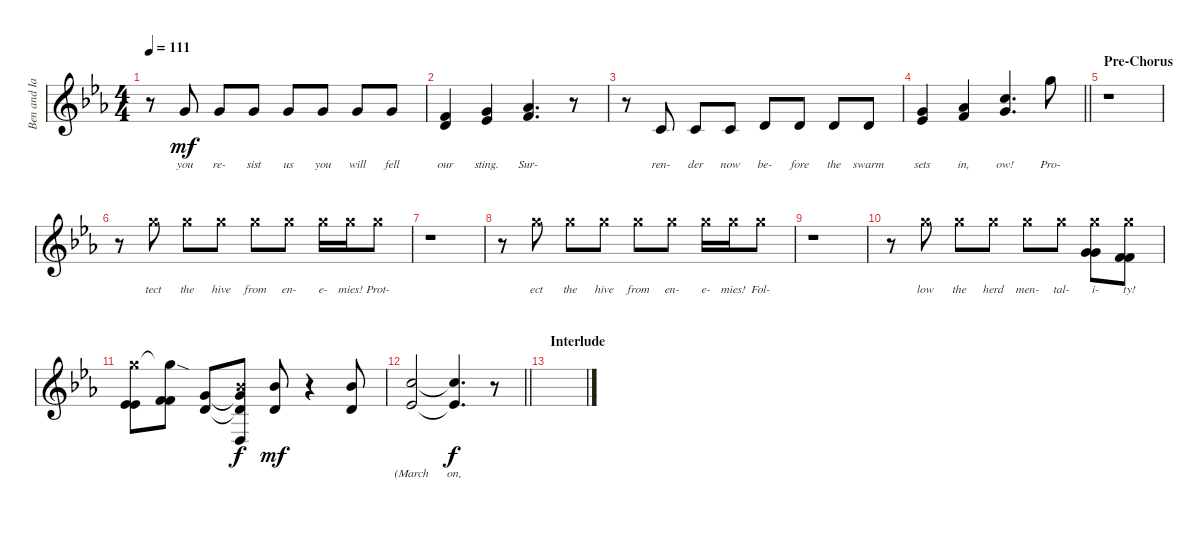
\track ("Ben and Ian (Voice)" "Ben and Ia") {instrument electricgrandpiano}
\staff {score}
\tuning (E4 B3 G3 D3 A2 E2) {hide}
\ts (4 4)
\tempo 111
\clef g2
\ks cminor
r.8{dy mf} 3.1.8{lyrics (0 "you") lyrics (1 "") lyrics (2 "") lyrics (3 "") lyrics (4 "")} 3.1.8{lyrics (0 "re-") lyrics (1 "") lyrics (2 "") lyrics (3 "") lyrics (4 "")} 3.1.8{lyrics (0 "sist") lyrics (1 "") lyrics (2 "") lyrics (3 "") lyrics (4 "")} 3.1.8{lyrics (0 "us") lyrics (1 "") lyrics (2 "") lyrics (3 "") lyrics (4 "")} 3.1.8{lyrics (0 "you") lyrics (1 "") lyrics (2 "") lyrics (3 "") lyrics (4 "")} 3.1.8{lyrics (0 "will") lyrics (1 "") lyrics (2 "") lyrics (3 "") lyrics (4 "")} 3.1.8{lyrics (0 "fell") lyrics (1 "") lyrics (2 "") lyrics (3 "") lyrics (4 "")} |
(1.1 3.2).4{lyrics (0 "our") lyrics (1 "") lyrics (2 "") lyrics (3 "") lyrics (4 "")} (3.1 4.2).4{lyrics (0 "sting.") lyrics (1 "") lyrics (2 "") lyrics (3 "") lyrics (4 "")} (4.1 6.2).4{d lyrics (0 "Sur-") lyrics (1 "") lyrics (2 "") lyrics (3 "") lyrics (4 "")} r.8 |
r.8 1.2.8{lyrics (0 "ren-") lyrics (1 "") lyrics (2 "") lyrics (3 "") lyrics (4 "")} 1.2.8{lyrics (0 "der") lyrics (1 "") lyrics (2 "") lyrics (3 "") lyrics (4 "")} 1.2.8{lyrics (0 "now") lyrics (1 "") lyrics (2 "") lyrics (3 "") lyrics (4 "")} 3.2.8{lyrics (0 "be-") lyrics (1 "") lyrics (2 "") lyrics (3 "") lyrics (4 "")} 3.2.8{lyrics (0 "fore") lyrics (1 "") lyrics (2 "") lyrics (3 "") lyrics (4 "")} 3.2.8{lyrics (0 "the") lyrics (1 "") lyrics (2 "") lyrics (3 "") lyrics (4 "")} 3.2.8{lyrics (0 "swarm") lyrics (1 "") lyrics (2 "") lyrics (3 "") lyrics (4 "")} |
\barLineRight lightlight
(3.1 4.2).4{lyrics (0 "sets") lyrics (1 "") lyrics (2 "") lyrics (3 "") lyrics (4 "")} (4.1 6.2).4{lyrics (0 "in,") lyrics (1 "") lyrics (2 "") lyrics (3 "") lyrics (4 "")} (8.1 8.2).4{d lyrics (0 "ow!") lyrics (1 "") lyrics (2 "") lyrics (3 "") lyrics (4 "")} 15.1.8{lyrics (0 "Pro-") lyrics (1 "") lyrics (2 "") lyrics (3 "") lyrics (4 "")} |
\section ("" "Pre-Chorus")
r.1 |
r.8 15.1{x}.8{lyrics (0 "tect") lyrics (1 "") lyrics (2 "") lyrics (3 "") lyrics (4 "")} 15.1{x}.8{lyrics (0 "the") lyrics (1 "") lyrics (2 "") lyrics (3 "") lyrics (4 "")} 15.1{x}.8{lyrics (0 "hive") lyrics (1 "") lyrics (2 "") lyrics (3 "") lyrics (4 "")} 15.1{x}.8{lyrics (0 "from") lyrics (1 "") lyrics (2 "") lyrics (3 "") lyrics (4 "")} 15.1{x}.8{lyrics (0 "en-") lyrics (1 "") lyrics (2 "") lyrics (3 "") lyrics (4 "")} 15.1{x}.16{lyrics (0 "e-") lyrics (1 "") lyrics (2 "") lyrics (3 "") lyrics (4 "")} 15.1{x}.16{lyrics (0 "mies!") lyrics (1 "") lyrics (2 "") lyrics (3 "") lyrics (4 "")} 15.1{x}.8{lyrics (0 "Prot-") lyrics (1 "") lyrics (2 "") lyrics (3 "") lyrics (4 "")} |
r.1 |
r.8 15.1{x}.8{lyrics (0 "ect") lyrics (1 "") lyrics (2 "") lyrics (3 "") lyrics (4 "")} 15.1{x}.8{lyrics (0 "the") lyrics (1 "") lyrics (2 "") lyrics (3 "") lyrics (4 "")} 15.1{x}.8{lyrics (0 "hive") lyrics (1 "") lyrics (2 "") lyrics (3 "") lyrics (4 "")} 15.1{x}.8{lyrics (0 "from") lyrics (1 "") lyrics (2 "") lyrics (3 "") lyrics (4 "")} 15.1{x}.8{lyrics (0 "en-") lyrics (1 "") lyrics (2 "") lyrics (3 "") lyrics (4 "")} 15.1{x}.16{lyrics (0 "e-") lyrics (1 "") lyrics (2 "") lyrics (3 "") lyrics (4 "")} 15.1{x}.16{lyrics (0 "mies!") lyrics (1 "") lyrics (2 "") lyrics (3 "") lyrics (4 "")} 15.1{x}.8{lyrics (0 "Fol-") lyrics (1 "") lyrics (2 "") lyrics (3 "") lyrics (4 "")} |
r.1 |
r.8 15.1{x}.8{lyrics (0 "low") lyrics (1 "") lyrics (2 "") lyrics (3 "") lyrics (4 "")} 15.1{x}.8{lyrics (0 "the") lyrics (1 "") lyrics (2 "") lyrics (3 "") lyrics (4 "")} 15.1{x}.8{lyrics (0 "herd") lyrics (1 "") lyrics (2 "") lyrics (3 "") lyrics (4 "")} 15.1{x}.8{lyrics (0 "men-") lyrics (1 "") lyrics (2 "") lyrics (3 "") lyrics (4 "")} 15.1{x}.8{lyrics (0 "tal-") lyrics (1 "") lyrics (2 "") lyrics (3 "") lyrics (4 "")} (15.1{x} 8.2 12.3).8{lyrics (0 "i-") lyrics (1 "") lyrics (2 "") lyrics (3 "") lyrics (4 "")} (15.1{x} 6.2 10.3).8{lyrics (0 "ty!") lyrics (1 "") lyrics (2 "") lyrics (3 "") lyrics (4 "")} |
(15.1{x} 4.2 8.3).8{lyrics (0 "") lyrics (1 "") lyrics (2 "") lyrics (3 "") lyrics (4 "")} (15.1{sod t} 6.2 10.3).8{lyrics (0 "") lyrics (1 "") lyrics (2 "") lyrics (3 "") lyrics (4 "")} (8.2 7.3).8{lyrics (0 "") lyrics (1 "") lyrics (2 "") lyrics (3 "") lyrics (4 "")} (6.1{x} 8.2{t} 7.3{t} 0.4).8{lyrics (0 "") lyrics (1 "") lyrics (2 "") lyrics (3 "") lyrics (4 "") dy f} (6.1 3.2).8{lyrics (0 "") lyrics (1 "") lyrics (2 "") lyrics (3 "") lyrics (4 "") dy mf} r.4 (6.1 3.2).8{lyrics (0 "") lyrics (1 "") lyrics (2 "") lyrics (3 "") lyrics (4 "")} |
\barLineRight lightlight
(8.1 4.2).2{lyrics (0 "(March") lyrics (1 "") lyrics (2 "") lyrics (3 "") lyrics (4 "")} (8.1{t} 4.2{t}).4{d lyrics (0 "on,") lyrics (1 "") lyrics (2 "") lyrics (3 "") lyrics (4 "") dy f} r.8 |
\section ("" "Interlude")
